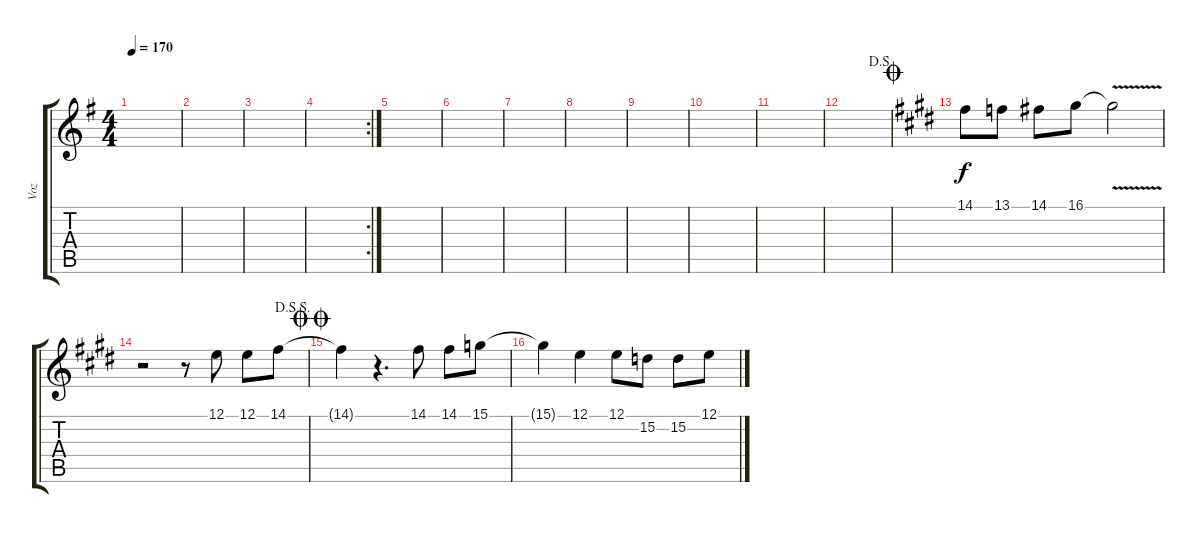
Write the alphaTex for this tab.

\track ("Voz" "Voz") {instrument flute}
\staff {score tabs}
\tuning (E4 B3 G3 D3 A2 E2) {hide}
\ts (4 4)
\tempo 170
\clef g2
\ks g
|
|
|
\rc 2
|
|
|
|
|
|
|
|
\jump dalsegno
|
\jump coda
\ks e
14.1.8 13.1.8 14.1.8 16.1.8 16.1{v t}.2 |
\jump dalsegnosegno
r.2 r.8 12.1.8 12.1.8 14.1.8 |
\jump doublecoda
14.1{t}.4 r.4{d} 14.1.8 14.1.8 15.1.8 |
15.1{t}.4 12.1.4 12.1.8 15.2.8 15.2.8 12.1.8
